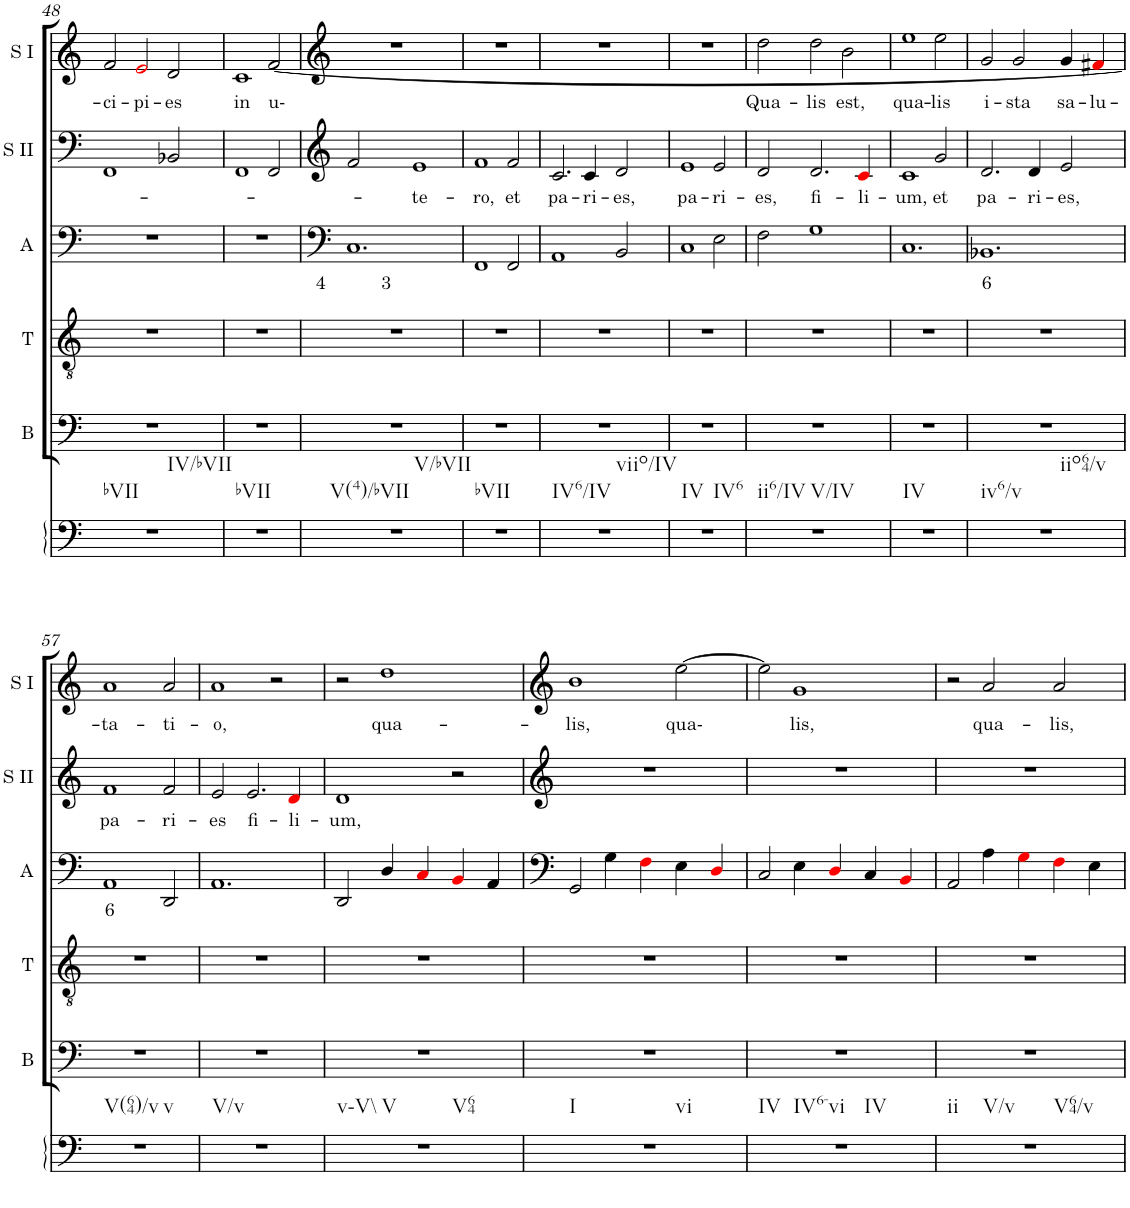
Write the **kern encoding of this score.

**kern	**kern	**kern	**kern	**text	**kern	**text	**kern	**text
*part6	*part5	*part4	*part3	*part3	*part2	*part2	*part1	*part1
*staff6	*staff5	*staff4	*staff3	*staff3	*staff2	*staff2	*staff1	*staff1
*I"Continuo	*I"Bass	*I"Tenor	*I"Alto	*	*I"Soprano II	*	*I"Soprano I	*
*	*I'B	*I'T	*I'A	*	*I'S II	*	*I'S I	*
!!LO:PB:g=z
*clefF4	*clefF4	*clefGv2	*clefG2	*	*clefG2	*	*clefG2	*
*k[]	*k[]	*k[]	*k[]	*	*k[]	*	*k[]	*
*M3/2	*M3/2	*M3/2	*M3/2	*	*M3/2	*	*M3/2	*
=48	=48	=48	=48	=48	=48	=48	=48	=48
!LO:TX:b:t=bVII	!	!	!	!	!	!	!	!
!LO:TX:b:t=IV/bVII	!	!	!	!	!	!	!	!
!	!	!	!	!	!	!	!	!LO:LY:b
1.r	1.r	1.r	1.r	.	1FF	.	2f/	ci-
!	!	!	!	!	!	!	!	!LO:LY:b
.	.	.	.	.	.	.	2ei/	pi-
!	!	!	!	!	!	!	!	!LO:LY:b
.	.	.	.	.	2BB-X/	.	2d/	es
=49	=49	=49	=49	=49	=49	=49	=49	=49
!LO:TX:b:t=bVII	!	!	!	!	!	!	!	!
!	!	!	!	!	!	!	!	!LO:LY:b
1.r	1.r	1.r	1.r	.	1FF	.	1c	in
!	!	!	!	!	!	!	!	!LO:LY:b
.	.	.	.	.	2FF/	.	[2f/	u-
=50	=50	=50	=50	=50	=50	=50	=50	=50
!LO:TX:b:t=V(4)/bVII	!	!	!	!	!	!	!	!
!LO:TX:b:t=V/bVII	!	!	!	!	!	!	!	!
!	!	!	!	!LO:LY:b	!	!	!	!
1.r	1.r	1.r	1.C	4 3	2f/	.	1.r	.
!	!	!	!	!	!	!LO:LY:b	!	!
.	.	.	.	.	1e	te-	.	.
=51	=51	=51	=51	=51	=51	=51	=51	=51
!LO:TX:b:t=bVII	!	!	!	!	!	!	!	!
!	!	!	!	!	!	!LO:LY:b	!	!
1.r	1.r	1.r	1FF	.	1f	ro,	1.r	.
!	!	!	!	!	!	!LO:LY:b	!	!
.	.	.	2FF/	.	2f/	et	.	.
=52	=52	=52	=52	=52	=52	=52	=52	=52
!LO:TX:b:t=IV6/IV	!	!	!	!	!	!	!	!
!LO:TX:b:t=viio/IV	!	!	!	!	!	!	!	!
!	!	!	!	!	!	!LO:LY:b	!	!
1.r	1.r	1.r	1AA	.	2.c/	pa-	1.r	.
!	!	!	!	!	!	!LO:LY:b	!	!
.	.	.	.	.	4c/	ri-	.	.
!	!	!	!	!	!	!LO:LY:b	!	!
.	.	.	2BB/	.	2d/	es,	.	.
=53	=53	=53	=53	=53	=53	=53	=53	=53
!LO:TX:b:t=IV	!	!	!	!	!	!	!	!
!LO:TX:b:t=IV6	!	!	!	!	!	!	!	!
!	!	!	!	!	!	!LO:LY:b	!	!
1.r	1.r	1.r	1C	.	1e	pa-	1.r	.
!	!	!	!	!	!	!LO:LY:b	!	!
.	.	.	2E\	.	2e/	ri-	.	.
=54	=54	=54	=54	=54	=54	=54	=54	=54
!LO:TX:b:t=ii6/IV	!	!	!	!	!	!	!	!
!LO:TX:b:t=V/IV	!	!	!	!	!	!	!	!
!	!	!	!	!	!	!LO:LY:b	!	!LO:LY:b
1.r	1.r	1.r	2F\	.	2d/	es,	2dd\	Qua-
!	!	!	!	!	!	!LO:LY:b	!	!LO:LY:b
.	.	.	1G	.	2.d/	fi-	2dd\	lis
!	!	!	!	!	!	!	!	!LO:LY:b
.	.	.	.	.	.	.	2b\	est,
!	!	!	!	!	!	!LO:LY:b	!	!
.	.	.	.	.	4ci/	li-	.	.
=55	=55	=55	=55	=55	=55	=55	=55	=55
!LO:TX:b:t=IV	!	!	!	!	!	!	!	!
!	!	!	!	!	!	!LO:LY:b	!	!LO:LY:b
1.r	1.r	1.r	1.C	.	1c	um,	1ee	qua-
!	!	!	!	!	!	!LO:LY:b	!	!LO:LY:b
.	.	.	.	.	2g/	et	2ee\	lis
=56	=56	=56	=56	=56	=56	=56	=56	=56
!LO:TX:b:t=iv6/v	!	!	!	!	!	!	!	!
!LO:TX:b:t=iio64/v	!	!	!	!	!	!	!	!
!	!	!	!	!LO:LY:b	!	!LO:LY:b	!	!LO:LY:b
1.r	1.r	1.r	1.BB-X	6	2.d/	pa-	2g/	i-
!	!	!	!	!	!	!	!	!LO:LY:b
.	.	.	.	.	.	.	2g/	sta
!	!	!	!	!	!	!LO:LY:b	!	!
.	.	.	.	.	4d/	ri-	.	.
!	!	!	!	!	!	!LO:LY:b	!	!LO:LY:b
.	.	.	.	.	2e/	es,	4g/	sa-
!	!	!	!	!	!	!	!	!LO:LY:b
.	.	.	.	.	.	.	4f#Xi/	lu-
!!LO:LB:g=z
=57	=57	=57	=57	=57	=57	=57	=57	=57
!LO:TX:b:t=V(64)/v	!	!	!	!	!	!	!	!
!LO:TX:b:t=v	!	!	!	!	!	!	!	!
!	!	!	!	!LO:LY:b	!	!LO:LY:b	!	!LO:LY:b
1.r	1.r	1.r	1AA	6	1f	pa-	1a	ta-
!	!	!	!	!	!	!LO:LY:b	!	!LO:LY:b
.	.	.	2DD/	.	2f/	ri-	2a/	ti-
=58	=58	=58	=58	=58	=58	=58	=58	=58
!LO:TX:b:t=V/v	!	!	!	!	!	!	!	!
!	!	!	!	!	!	!LO:LY:b	!	!LO:LY:b
1.r	1.r	1.r	1.AA	.	2e/	es	1a	o,
!	!	!	!	!	!	!LO:LY:b	!	!
.	.	.	.	.	2.e/	fi-	.	.
.	.	.	.	.	.	.	2r	.
!	!	!	!	!	!	!LO:LY:b	!	!
.	.	.	.	.	4di/	li-	.	.
=59	=59	=59	=59	=59	=59	=59	=59	=59
!LO:TX:b:t=v\\-V\\	!	!	!	!	!	!	!	!
!LO:TX:b:t=V	!	!	!	!	!	!	!	!
!LO:TX:b:t=V64	!	!	!	!	!	!	!	!
!	!	!	!	!	!	!LO:LY:b	!	!
1.r	1.r	1.r	2DD/	.	1d	um,	2r	.
!	!	!	!	!	!	!	!	!LO:LY:b
.	.	.	4D/	.	.	.	1dd	qua-
.	.	.	4Ci/	.	.	.	.	.
.	.	.	4BBi/	.	2r	.	.	.
.	.	.	4AA/	.	.	.	.	.
=60	=60	=60	=60	=60	=60	=60	=60	=60
!LO:TX:b:t=I	!	!	!	!	!	!	!	!
!LO:TX:b:t=vi	!	!	!	!	!	!	!	!
!	!	!	!	!	!	!	!	!LO:LY:b
1.r	1.r	1.r	2GG/	.	1.r	.	1b	lis,
.	.	.	4G\	.	.	.	.	.
.	.	.	4Fi\	.	.	.	.	.
!	!	!	!	!	!	!	!	!LO:LY:b
.	.	.	4E\	.	.	.	[2ee\	qua-
.	.	.	4Di/	.	.	.	.	.
=61	=61	=61	=61	=61	=61	=61	=61	=61
!LO:TX:b:t=IV	!	!	!	!	!	!	!	!
!LO:TX:b:t=IV6-vi	!	!	!	!	!	!	!	!
!LO:TX:b:t=IV	!	!	!	!	!	!	!	!
1.r	1.r	1.r	2C/	.	1.r	.	2ee\]	.
!	!	!	!	!	!	!	!	!LO:LY:b
.	.	.	4E\	.	.	.	1g	lis,
.	.	.	4Di/	.	.	.	.	.
.	.	.	4C/	.	.	.	.	.
.	.	.	4BBi/	.	.	.	.	.
=62	=62	=62	=62	=62	=62	=62	=62	=62
!LO:TX:b:t=ii	!	!	!	!	!	!	!	!
!LO:TX:b:t=V/v	!	!	!	!	!	!	!	!
!LO:TX:b:t=V64/v	!	!	!	!	!	!	!	!
1.r	1.r	1.r	2AA/	.	1.r	.	2r	.
!	!	!	!	!	!	!	!	!LO:LY:b
.	.	.	4A\	.	.	.	2a/	qua-
.	.	.	4Gi\	.	.	.	.	.
!	!	!	!	!	!	!	!	!LO:LY:b
.	.	.	4Fi\	.	.	.	2a/	lis,
.	.	.	4E\	.	.	.	.	.
=	=	=	=	=	=	=	=	=
*-	*-	*-	*-	*-	*-	*-	*-	*-
